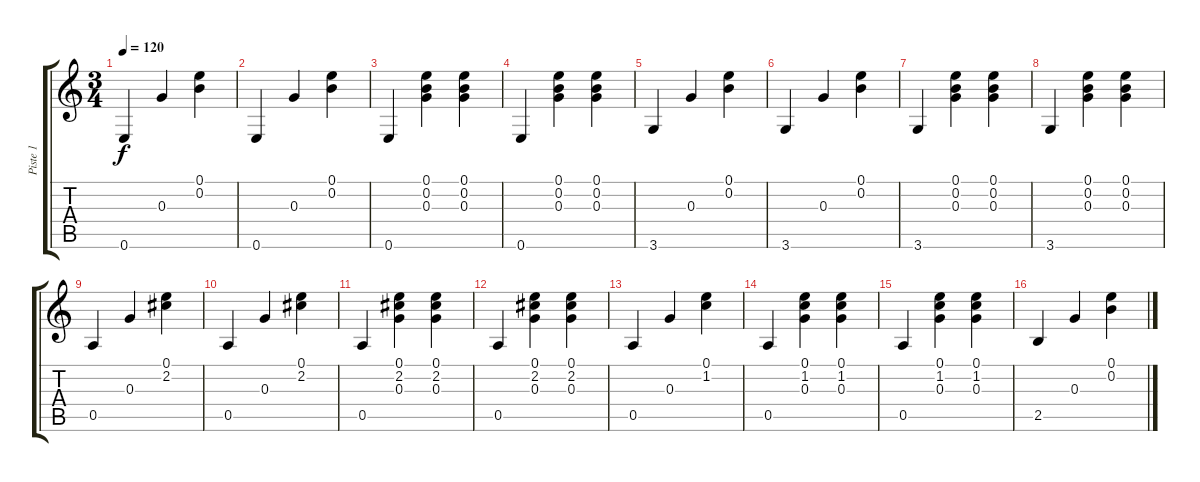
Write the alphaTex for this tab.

\track ("Piste 1" "Piste 1") {instrument acousticguitarnylon}
\staff {score tabs}
\tuning (E4 B3 G3 D3 A2 E2) {hide}
\ts (3 4)
\tempo 120
\clef g2
\ks c
0.6.4{dy f instrument acousticguitarnylon} 0.3.4 (0.1 0.2).4 |
0.6.4 0.3.4 (0.1 0.2).4 |
0.6.4 (0.1 0.2 0.3).4 (0.1 0.2 0.3).4 |
0.6.4 (0.1 0.2 0.3).4 (0.1 0.2 0.3).4 |
3.6.4 0.3.4 (0.1 0.2).4 |
3.6.4 0.3.4 (0.1 0.2).4 |
3.6.4 (0.1 0.2 0.3).4 (0.1 0.2 0.3).4 |
3.6.4 (0.1 0.2 0.3).4 (0.1 0.2 0.3).4 |
0.5.4 0.3.4 (0.1 2.2).4 |
0.5.4 0.3.4 (0.1 2.2).4 |
0.5.4 (0.1 2.2 0.3).4 (0.1 2.2 0.3).4 |
0.5.4 (0.1 2.2 0.3).4 (0.1 2.2 0.3).4 |
0.5.4 0.3.4 (0.1 1.2).4 |
0.5.4 (0.1 1.2 0.3).4 (0.1 1.2 0.3).4 |
0.5.4 (0.1 1.2 0.3).4 (0.1 1.2 0.3).4 |
2.5.4 0.3.4 (0.1 0.2).4
